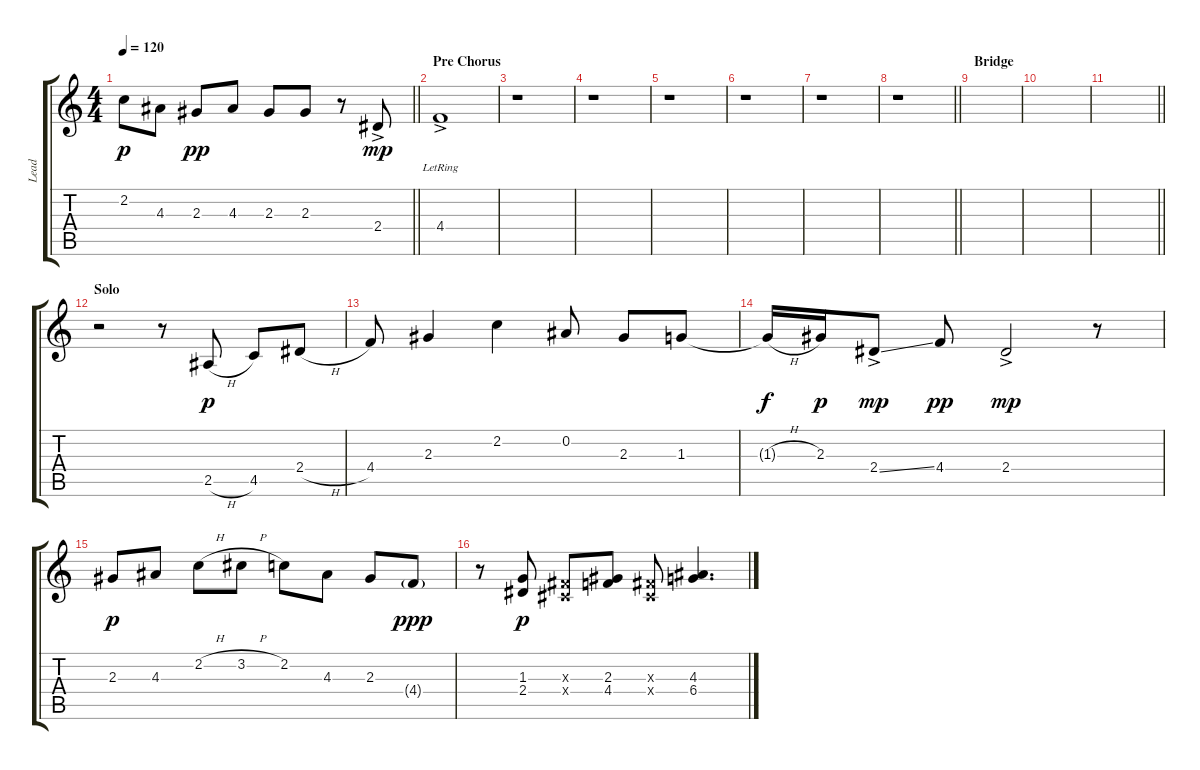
\track ("Lead" "Lead") {instrument acousticguitarsteel}
\staff {score tabs}
\tuning (Eb4 Bb3 Gb3 Db3 Ab2 Eb2) {hide}
\ts (4 4)
\tempo 120
\clef g2
\barLineRight lightlight
\ks c
2.2.8{dy p} 4.3.8 2.3.8{dy pp} 4.3.8 2.3.8 2.3.8 r.8 2.4{ac}.8{dy mp} |
\section ("" "Pre Chorus")
4.4{ac lr}.1 |
r.1 |
r.1 |
r.1 |
r.1 |
r.1 |
\barLineRight lightlight
r.1 |
\section ("" "Bridge")
|
|
\barLineRight lightlight
|
\section ("" "Solo")
r.2 r.8 2.5{h}.8{dy p} 4.5.8 2.4{h}.8 |
4.4.8 2.3.4 2.2.4 0.2.8 2.3.8 1.3.8 |
1.3{h t}.16{dy f} 2.3.16{dy p} 2.4{ss ac}.8{dy mp} 4.4.8{dy pp} 2.4{ac}.2{dy mp} r.8 |
2.3.8{dy p} 4.3.8 2.2{h}.8 3.2{h}.8 2.2.8 4.3.8 2.3.8 4.4{g}.8{dy ppp} |
r.8 (1.3 2.4).8{dy p} (0.3{x} 0.4{x}).8 (2.3 4.4).8 (0.3{x} 0.4{x}).8 (4.3 6.4).4{d}
